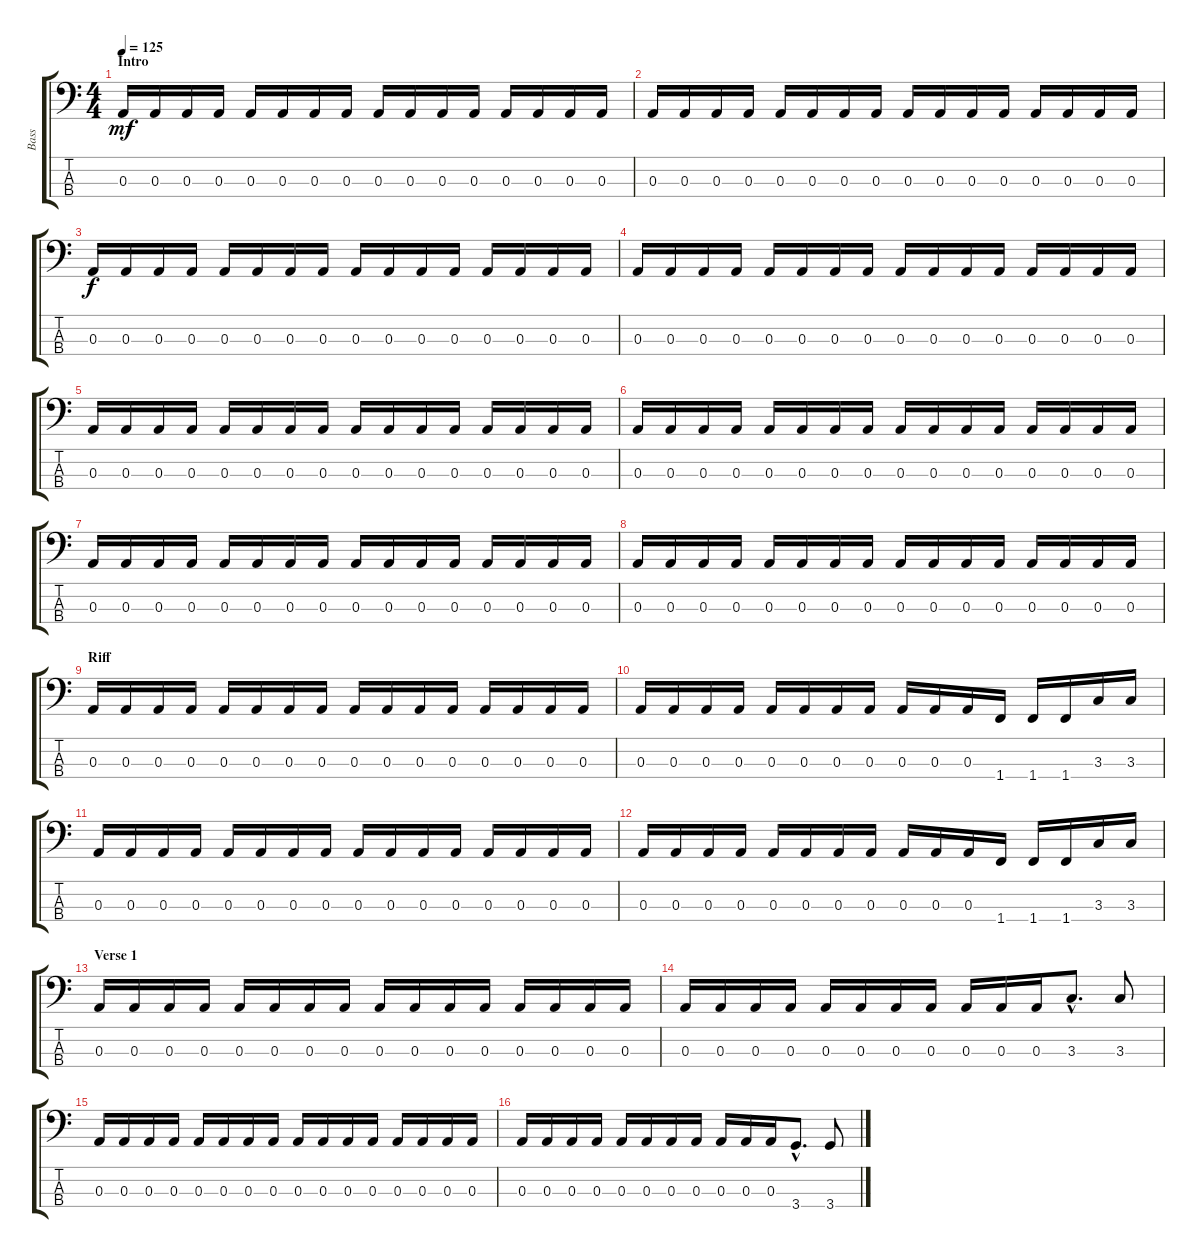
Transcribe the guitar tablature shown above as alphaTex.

\track ("Bass" "Bass") {instrument electricbassfinger}
\staff {score tabs}
\tuning (G2 D2 A1 E1) {hide}
\ts (4 4)
\section ("" "Intro")
\tempo 125
\clef f4
\ks c
0.3.16{dy mf instrument electricbassfinger} 0.3.16 0.3.16 0.3.16 0.3.16 0.3.16 0.3.16 0.3.16 0.3.16 0.3.16 0.3.16 0.3.16 0.3.16 0.3.16 0.3.16 0.3.16 |
0.3.16 0.3.16 0.3.16 0.3.16 0.3.16 0.3.16 0.3.16 0.3.16 0.3.16 0.3.16 0.3.16 0.3.16 0.3.16 0.3.16 0.3.16 0.3.16 |
0.3.16{dy f} 0.3.16 0.3.16 0.3.16 0.3.16 0.3.16 0.3.16 0.3.16 0.3.16 0.3.16 0.3.16 0.3.16 0.3.16 0.3.16 0.3.16 0.3.16 |
0.3.16 0.3.16 0.3.16 0.3.16 0.3.16 0.3.16 0.3.16 0.3.16 0.3.16 0.3.16 0.3.16 0.3.16 0.3.16 0.3.16 0.3.16 0.3.16 |
0.3.16 0.3.16 0.3.16 0.3.16 0.3.16 0.3.16 0.3.16 0.3.16 0.3.16 0.3.16 0.3.16 0.3.16 0.3.16 0.3.16 0.3.16 0.3.16 |
0.3.16 0.3.16 0.3.16 0.3.16 0.3.16 0.3.16 0.3.16 0.3.16 0.3.16 0.3.16 0.3.16 0.3.16 0.3.16 0.3.16 0.3.16 0.3.16 |
0.3.16 0.3.16 0.3.16 0.3.16 0.3.16 0.3.16 0.3.16 0.3.16 0.3.16 0.3.16 0.3.16 0.3.16 0.3.16 0.3.16 0.3.16 0.3.16 |
0.3.16 0.3.16 0.3.16 0.3.16 0.3.16 0.3.16 0.3.16 0.3.16 0.3.16 0.3.16 0.3.16 0.3.16 0.3.16 0.3.16 0.3.16 0.3.16 |
\section ("" "Riff")
0.3.16 0.3.16 0.3.16 0.3.16 0.3.16 0.3.16 0.3.16 0.3.16 0.3.16 0.3.16 0.3.16 0.3.16 0.3.16 0.3.16 0.3.16 0.3.16 |
0.3.16 0.3.16 0.3.16 0.3.16 0.3.16 0.3.16 0.3.16 0.3.16 0.3.16 0.3.16 0.3.16 1.4.16 1.4.16 1.4.16 3.3.16 3.3.16 |
0.3.16 0.3.16 0.3.16 0.3.16 0.3.16 0.3.16 0.3.16 0.3.16 0.3.16 0.3.16 0.3.16 0.3.16 0.3.16 0.3.16 0.3.16 0.3.16 |
0.3.16 0.3.16 0.3.16 0.3.16 0.3.16 0.3.16 0.3.16 0.3.16 0.3.16 0.3.16 0.3.16 1.4.16 1.4.16 1.4.16 3.3.16 3.3.16 |
\section ("" "Verse 1")
0.3.16 0.3.16 0.3.16 0.3.16 0.3.16 0.3.16 0.3.16 0.3.16 0.3.16 0.3.16 0.3.16 0.3.16 0.3.16 0.3.16 0.3.16 0.3.16 |
0.3.16 0.3.16 0.3.16 0.3.16 0.3.16 0.3.16 0.3.16 0.3.16 0.3.16 0.3.16 0.3.16 3.3{hac}.8{d} 3.3.8 |
0.3.16 0.3.16 0.3.16 0.3.16 0.3.16 0.3.16 0.3.16 0.3.16 0.3.16 0.3.16 0.3.16 0.3.16 0.3.16 0.3.16 0.3.16 0.3.16 |
0.3.16 0.3.16 0.3.16 0.3.16 0.3.16 0.3.16 0.3.16 0.3.16 0.3.16 0.3.16 0.3.16 3.4{hac}.8{d} 3.4.8
